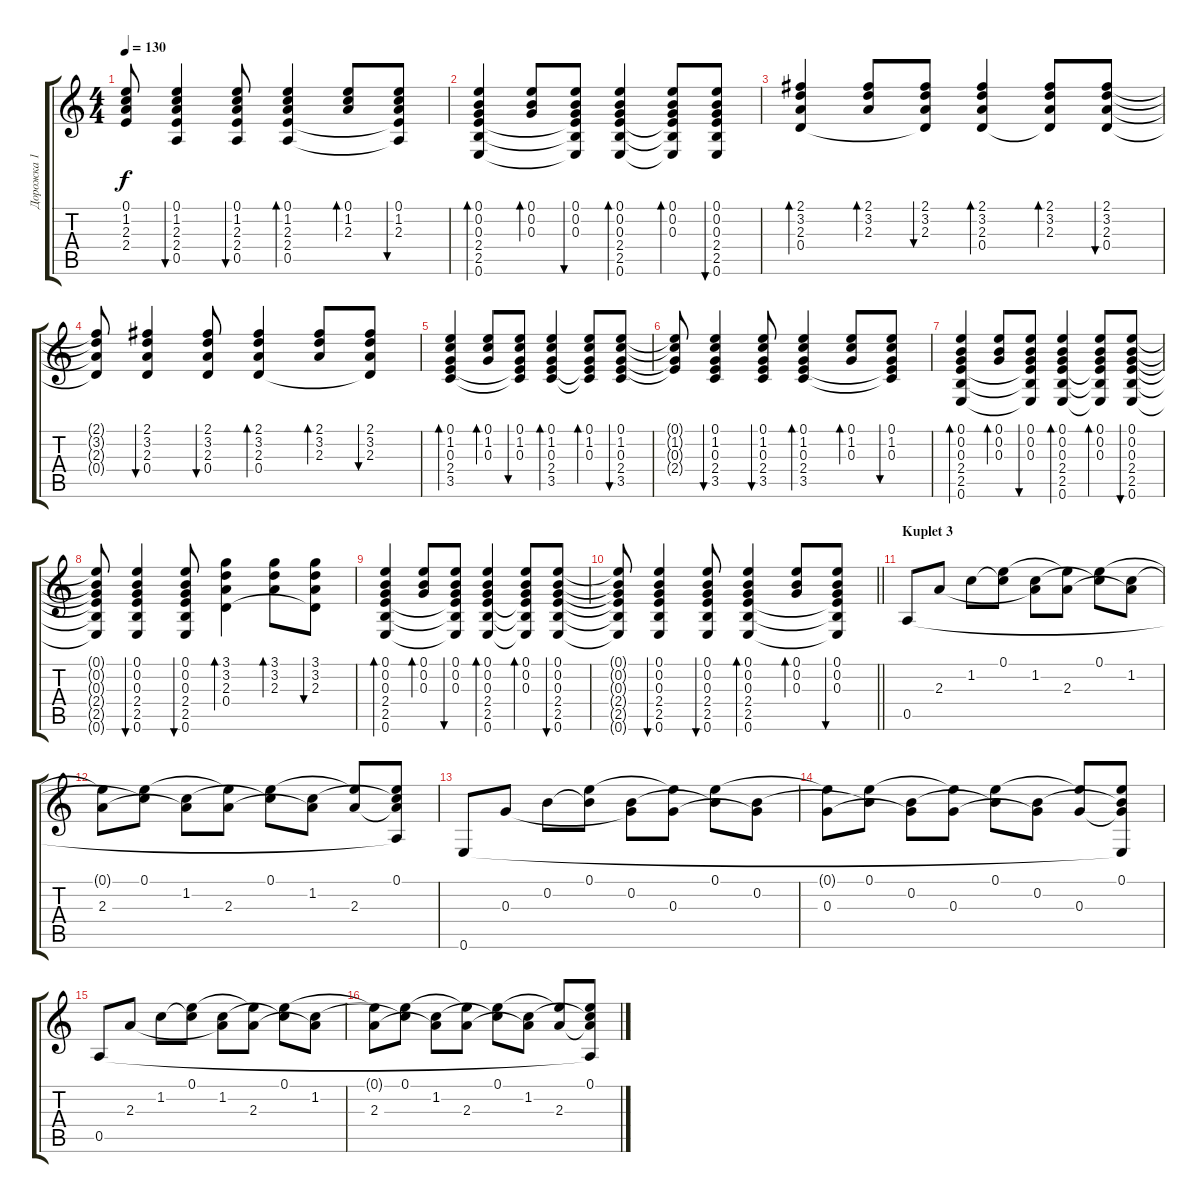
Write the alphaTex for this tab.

\track ("Дорожка 1" "Дорожка 1") {instrument acousticguitarsteel}
\staff {score tabs}
\tuning (E4 B3 G3 D3 A2 E2) {hide}
\ts (4 4)
\tempo 130
\clef g2
\ks c
(0.1{t} 1.2{t} 2.3{t} 2.4{t}).8{dy f} (0.1 1.2 2.3 2.4 0.5).4{bu 60} (0.1 1.2 2.3 2.4 0.5).8{bu 60} (0.1 1.2 2.3 2.4 0.5).4{bd 60} (0.1 1.2 2.3).8{bd 60} (0.1 1.2 2.3 2.4{t} 0.5{t}).8{bu 60} |
(0.1 0.2 0.3 2.4 2.5 0.6).4{bd 60} (0.1 0.2 0.3).8{bd 60} (0.1 0.2 0.3 2.4{t} 2.5{t} 0.6{t}).8{bu 60} (0.1 0.2 0.3 2.4 2.5 0.6).4{bd 60} (0.1 0.2 0.3 2.4{t} 2.5{t} 0.6{t}).8{bd 60} (0.1 0.2 0.3 2.4 2.5 0.6).8{bu 60} |
(2.1 3.2 2.3 0.4).4{bd 60} (2.1 3.2 2.3).8{bd 60} (2.1 3.2 2.3 0.4{t}).8{bu 60} (2.1 3.2 2.3 0.4).4{bd 60} (2.1 3.2 2.3 0.4{t}).8{bd 60} (2.1 3.2 2.3 0.4).8{bu 60} |
(2.1{t} 3.2{t} 2.3{t} 0.4{t}).8 (2.1 3.2 2.3 0.4).4{bu 60} (2.1 3.2 2.3 0.4).8{bu 60} (2.1 3.2 2.3 0.4).4{bd 60} (2.1 3.2 2.3).8{bd 60} (2.1 3.2 2.3 0.4{t}).8{bu 60} |
(0.1 1.2 0.3 2.4 3.5).4{bd 60} (0.1 1.2 0.3).8{bd 60} (0.1 1.2 0.3 2.4{t} 3.5{t}).8{bu 60} (0.1 1.2 0.3 2.4 3.5).4{bd 60} (0.1 1.2 0.3 2.4{t} 3.5{t}).8{bd 60} (0.1 1.2 0.3 2.4 3.5).8{bu 60} |
(0.1{t} 1.2{t} 0.3{t} 2.4{t}).8 (0.1 1.2 0.3 2.4 3.5).4{bu 60} (0.1 1.2 0.3 2.4 3.5).8{bu 60} (0.1 1.2 0.3 2.4 3.5).4{bd 60} (0.1 1.2 0.3).8{bd 60} (0.1 1.2 0.3 2.4{t} 3.5{t}).8{bu 60} |
(0.1 0.2 0.3 2.4 2.5 0.6).4{bd 60} (0.1 0.2 0.3).8{bd 60} (0.1 0.2 0.3 2.4{t} 2.5{t} 0.6{t}).8{bu 60} (0.1 0.2 0.3 2.4 2.5 0.6).4{bd 60} (0.1 0.2 0.3 2.4{t} 2.5{t} 0.6{t}).8{bd 60} (0.1 0.2 0.3 2.4 2.5 0.6).8{bu 60} |
(0.1{t} 0.2{t} 0.3{t} 2.4{t} 2.5{t} 0.6{t}).8 (0.1 0.2 0.3 2.4 2.5 0.6).4{bu 60} (0.1 0.2 0.3 2.4 2.5 0.6).8{bu 60} (3.1 3.2 2.3 0.4).4{bd 60} (3.1 3.2 2.3).8{bd 60} (3.1 3.2 2.3 0.4{t}).8{bu 60} |
(0.1 0.2 0.3 2.4 2.5 0.6).4{bd 60} (0.1 0.2 0.3).8{bd 60} (0.1 0.2 0.3 2.4{t} 2.5{t} 0.6{t}).8{bu 60} (0.1 0.2 0.3 2.4 2.5 0.6).4{bd 60} (0.1 0.2 0.3 2.4{t} 2.5{t} 0.6{t}).8{bd 60} (0.1 0.2 0.3 2.4 2.5 0.6).8{bu 60} |
\barLineRight lightlight
(0.1{t} 0.2{t} 0.3{t} 2.4{t} 2.5{t} 0.6{t}).8 (0.1 0.2 0.3 2.4 2.5 0.6).4{bu 60} (0.1 0.2 0.3 2.4 2.5 0.6).8{bu 60} (0.1 0.2 0.3 2.4 2.5 0.6).4{bd 60} (0.1 0.2 0.3).8{bd 60} (0.1 0.2 0.3 2.4{t} 2.5{t} 0.6{t}).8{bu 60} |
\section ("" "Kuplet 3")
0.5.8 2.3.8 1.2.8 (0.1 1.2{t}).8 (1.2 2.3{t}).8 (0.1{t} 2.3).8 (0.1 1.2{t}).8 (1.2 2.3{t}).8 |
(0.1{t} 2.3).8 (0.1 1.2{t}).8 (1.2 2.3{t}).8 (0.1{t} 2.3).8 (0.1 1.2{t}).8 (1.2 2.3{t}).8 (0.1{t} 2.3).8 (0.1 1.2{t} 2.3{t} 0.5{t}).8 |
0.6.8 0.3.8 0.2.8 (0.1 0.2{t}).8 (0.2 0.3{t}).8 (0.1{t} 0.3).8 (0.1 0.2{t}).8 (0.2 0.3{t}).8 |
(0.1{t} 0.3).8 (0.1 0.2{t}).8 (0.2 0.3{t}).8 (0.1{t} 0.3).8 (0.1 0.2{t}).8 (0.2 0.3{t}).8 (0.1{t} 0.3).8 (0.1 0.2{t} 0.3{t} 0.6{t}).8 |
0.5.8 2.3.8 1.2.8 (0.1 1.2{t}).8 (1.2 2.3{t}).8 (0.1{t} 2.3).8 (0.1 1.2{t}).8 (1.2 2.3{t}).8 |
(0.1{t} 2.3).8 (0.1 1.2{t}).8 (1.2 2.3{t}).8 (0.1{t} 2.3).8 (0.1 1.2{t}).8 (1.2 2.3{t}).8 (0.1{t} 2.3).8 (0.1 1.2{t} 2.3{t} 0.5{t}).8
